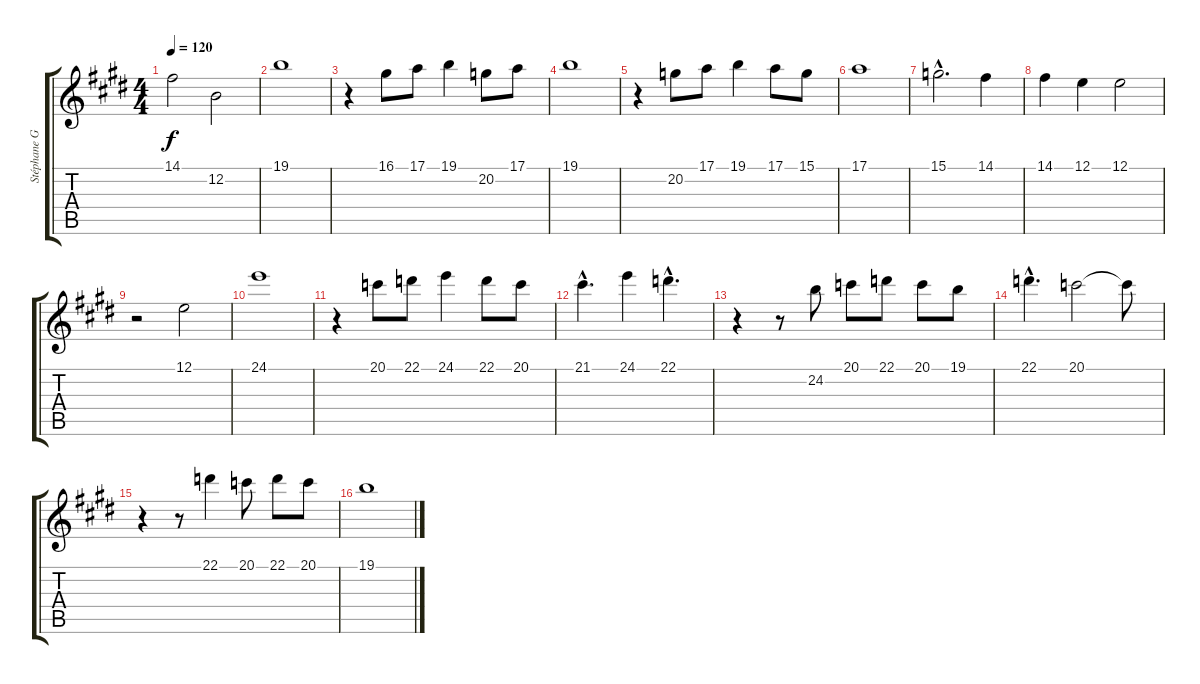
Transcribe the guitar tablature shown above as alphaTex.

\track ("Stéphane Grapelli" "Stéphane G") {instrument stringensemble1}
\staff {score tabs}
\tuning (E4 B3 G3 D3 A2 E2) {hide}
\ts (4 4)
\tempo 120
\clef g2
\ks e
14.1{t}.2{dy f} 12.2.2 |
19.1.1 |
r.4 16.1.8 17.1.8 19.1.4 20.2.8 17.1.8 |
19.1.1 |
r.4 20.2.8 17.1.8 19.1.4 17.1.8 15.1.8 |
17.1.1 |
15.1{hac}.2{d} 14.1.4 |
14.1.4 12.1.4 12.1.2 |
r.2 12.1.2 |
24.1.1 |
r.4 20.1.8 22.1.8 24.1.4 22.1.8 20.1.8 |
21.1{hac}.4{d} 24.1.4 22.1{hac}.4{d} |
r.4 r.8 24.2.8 20.1.8 22.1.8 20.1.8 19.1.8 |
22.1{hac}.4{d} 20.1.2 20.1{t}.8 |
r.4 r.8 22.1.4 20.1.8 22.1.8 20.1.8 |
19.1.1
